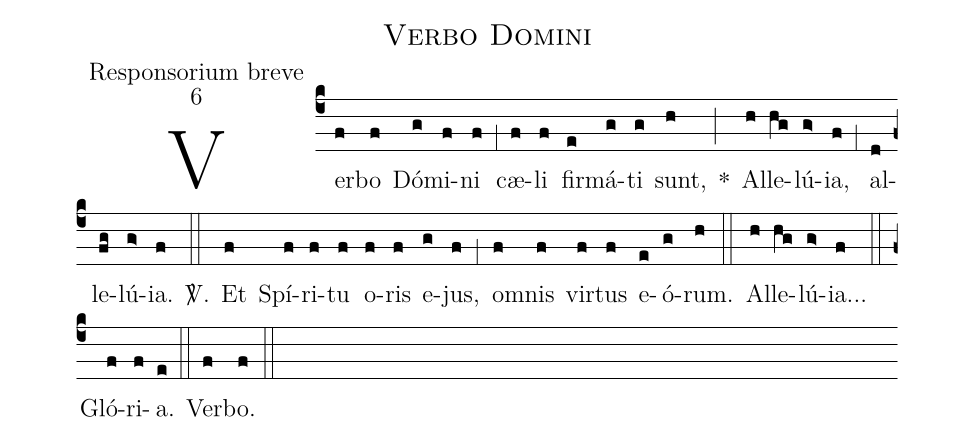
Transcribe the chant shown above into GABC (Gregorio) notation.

name:Verbo Domini;
office-part:Responsorium breve;
mode:6;
%%
(c4) Ver(f)bo(f) Dó(g)mi(f)ni(f) (;1) cæ(f)li(f) fir(e)má(g)ti(g) sunt,(h) *(;) Al(h)le(hg)lú(g>)ia,(f) (;1) al(d)le(fg)lú(g>)ia.(f) <sp>V/</sp>.(::) Et(f) Spí(f)ri(f)tu(f) o(f)ris(f) e(g)jus,(f) (;1) o(f)mnis(f) vir(f)tus(f) e(e)ó(g)rum.(h) (::) Al(h)le(hg)lú(g>)ia...(f) (::) Gló(f)ri(f)a.(e) (::) Ver(f)bo.(f) (::)
